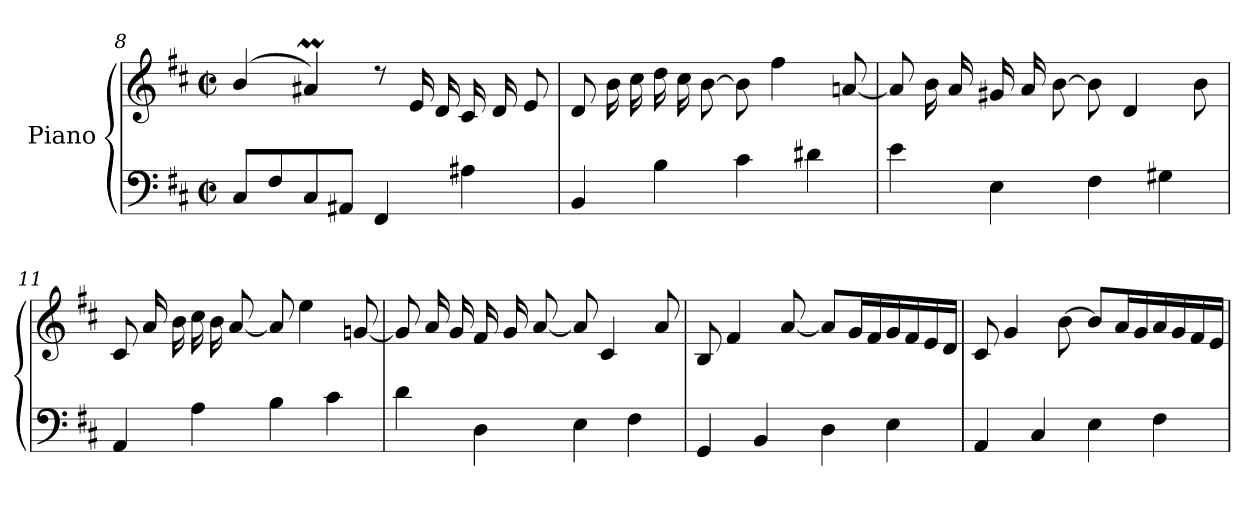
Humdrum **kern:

**kern	**kern
*part1	*part1
*staff2	*staff1
*I"Piano	*
*clefF4	*clefG2
*k[f#c#]	*k[f#c#]
*D:	*D:
*M2/2	*M2/2
*met(c|)	*met(c|)
=8	=8
*	*^
8C#/L	(<4b/	1ryy
8F#/	.	.
8C#/	4a#Xm/)	.
8AA#X/J	.	.
4FF#/	8r	.
.	16eLL	.
.	16d	.
4A#X	16c#	.
.	16d	.
.	8eJ	.
*	*v	*v
!!LO:LB:g=z
=9	=9
4BB/	8dL
.	16bL
.	16cc#
4B	16dd
.	16cc#
.	[8bJ
4c#	8b]
.	4ff#\
4d#X	.
.	[8an
=10	=10
4e	8aL]
.	16bL
.	16a
4E	16g#X
.	16a
.	[8bJ
4F#	8b]
.	4d
4G#X	.
.	8b
=11	=11
4AA/	8c#L
.	16aL
.	16b
4A	16cc#
.	16b
.	[8aJ
4B	8a]
.	4ee\
4c#	.
.	[8gn
=12	=12
4d	8gL]
.	16aL
.	16g
4D	16f#
.	16g
.	[8aJ
4E	8a]
.	4c#
4F#	.
.	8a
!!LO:LB:g=z
=13	=13
4GG/	8B
.	4f#
4BB/	.
.	[8a
4D	8aL]
.	16gL
.	16f#
4E	16g
.	16f#
.	16e
.	16dJJ
=14	=14
4AA/	8c#
.	4g
4C#/	.
.	[8b
4E	8bL]
.	16aL
.	16g
4F#	16a
.	16g
.	16f#
.	16eJJ
=	=
*-	*-
